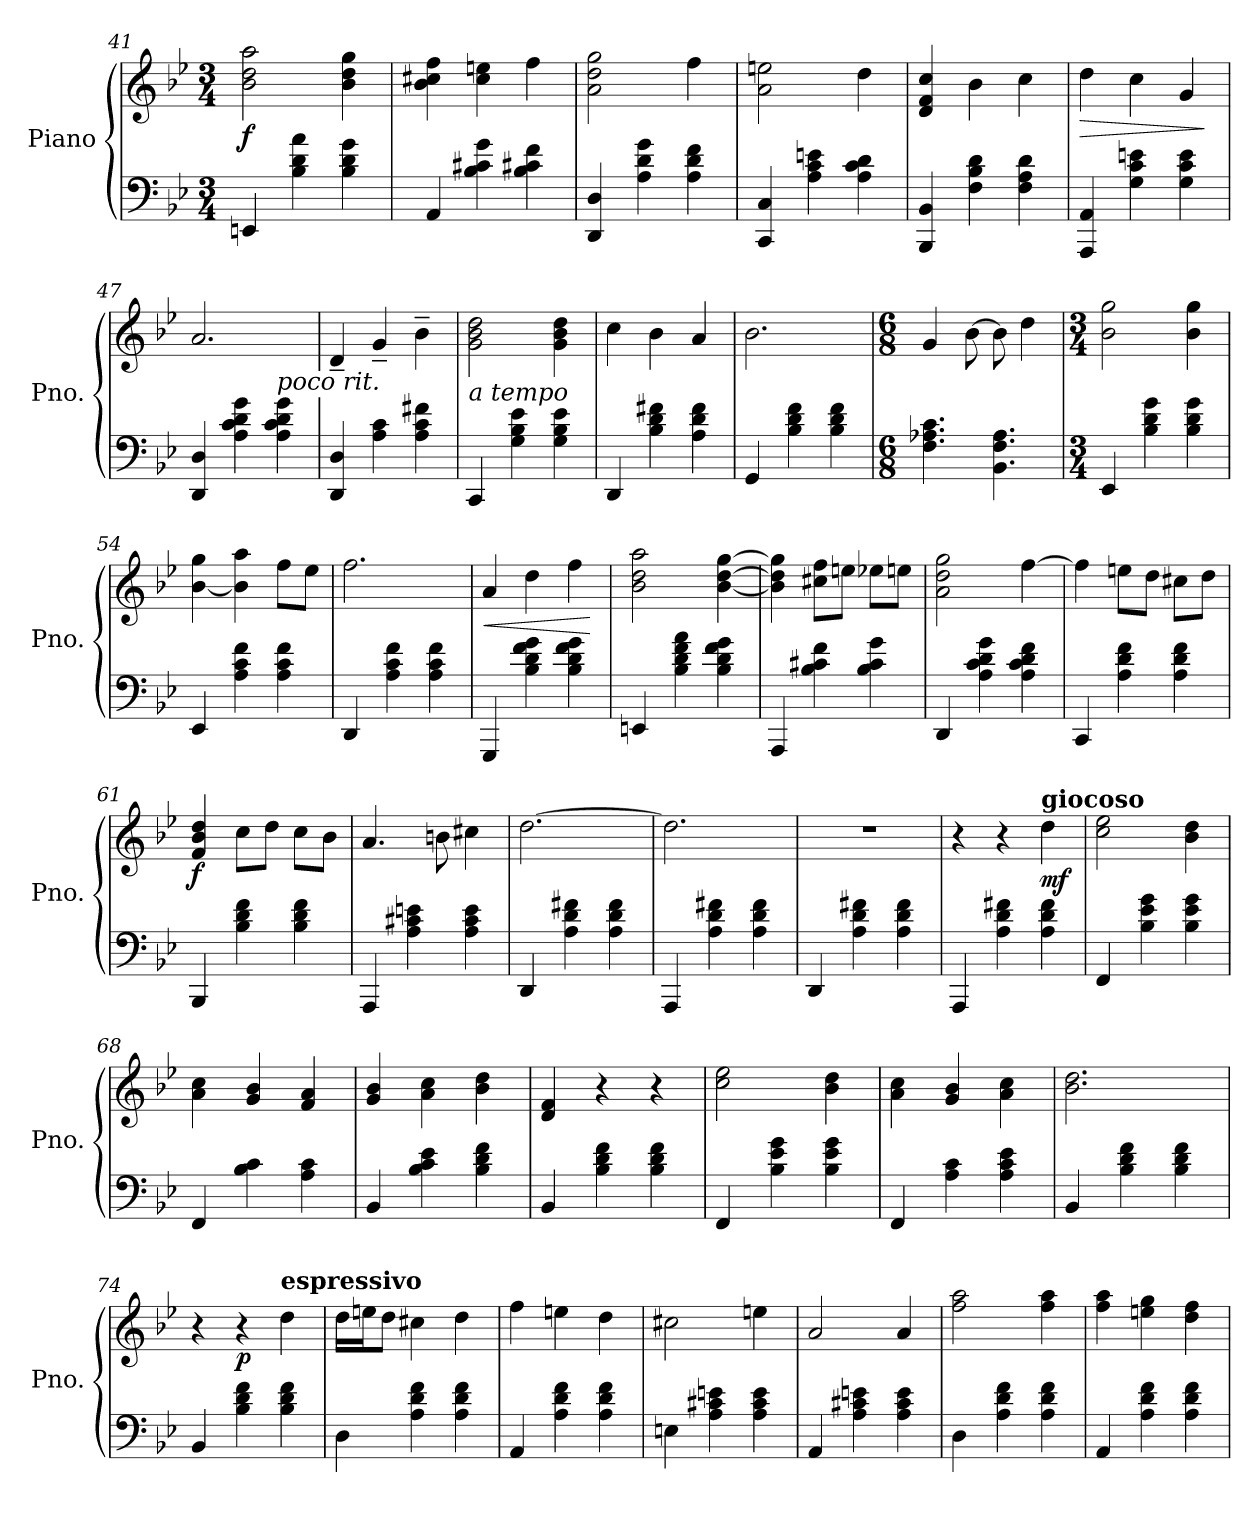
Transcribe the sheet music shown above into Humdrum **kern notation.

**kern	**kern	**dynam
*part1	*part1	*part1
*staff2	*staff1	*staff1/2
*I"Piano	*	*
*I'Pno.	*	*
*clefF4	*clefG2	*
*k[b-e-]	*k[b-e-]	*
*M3/4	*M3/4	*
=41	=41	=41
!	!	!LO:DY:b
4EEn/	2b-\ 2dd\ 2aa\	f
4B-\ 4d\ 4a\	.	.
4B-\ 4d\ 4g\	4b-\ 4dd\ 4gg\	.
=42	=42	=42
4AA/	4b-\ 4cc#X\ 4ff\	.
4B-\ 4c#X\ 4g\	4cc#\ 4een\	.
4B-\ 4c#X\ 4f\	4ff\	.
=43	=43	=43
4DD/ 4D/	2a\ 2dd\ 2gg\	.
4A\ 4d\ 4g\	.	.
4A\ 4d\ 4f\	4ff\	.
=44	=44	=44
4CC/ 4C/	2a\ 2een\	.
4A\ 4c\ 4en\	.	.
4A\ 4c\ 4d\	4dd\	.
=45	=45	=45
4BBB-/ 4BB-/	4d/ 4f/ 4cc/	.
4F\ 4B-\ 4d\	4b-\	.
4F\ 4A\ 4d\	4cc\	.
=46	=46	=46
!	!	!LO:HP:b
4AAA/ 4AA/	4dd\	>
4G\ 4c\ 4en\	4cc\	.
4G\ 4c\ 4e\	4g/	.
.	.	]
=47	=47	=47
4DD/ 4D/	2.a/	.
4A\ 4c\ 4d\ 4g\	.	.
!LO:TX:a:i:t=poco rit.	!	!
4A\ 4c\ 4d\ 4g\	.	.
=48	=48	=48
4DD/ 4D/	4d~/	.
4A\ 4c\	4g~/	.
4A\ 4c\ 4f#X\	4b-~\	.
=49	=49	=49
!LO:TX:a:i:t=a tempo	!	!
4CC/	2g\ 2b-\ 2dd\	.
4G\ 4B-\ 4e-\	.	.
4G\ 4B-\ 4e-\	4g\ 4b-\ 4dd\	.
=50	=50	=50
4DD/	4cc\	.
4B-\ 4d\ 4f#X\	4b-\	.
4A\ 4d\ 4f#\	4a/	.
=51	=51	=51
4GG/	2.b-\	.
4B-\ 4d\ 4f\	.	.
4B-\ 4d\ 4f\	.	.
=52	=52	=52
*M6/8	*M6/8	*
4.F\ 4.A-X\ 4.c\	4g/	.
.	[8b-\	.
4.BB-\ 4.F\ 4.A-\	8b-\]	.
.	4dd\	.
=53	=53	=53
*M3/4	*M3/4	*
4EE-/	2b-\ 2gg\	.
4B-\ 4d\ 4g\	.	.
4B-\ 4d\ 4g\	4b-\ 4gg\	.
=54	=54	=54
4EE-/	[4b-\ 4gg\	.
4A\ 4c\ 4f\	4b-\] 4aa\	.
4A\ 4c\ 4f\	8ff\L	.
.	8ee-\J	.
=55	=55	=55
4DD/	2.ff\	.
4A\ 4c\ 4f\	.	.
4A\ 4c\ 4f\	.	.
=56	=56	=56
!	!	!LO:HP:b
4GGG/	4a/	<
4B-\ 4d\ 4f\ 4g\	4dd\	.
4B-\ 4d\ 4f\ 4g\	4ff\	.
.	.	[
=57	=57	=57
4EEn/	2b-\ 2dd\ 2aa\	.
4B-\ 4d\ 4f\ 4a\	.	.
4B-\ 4d\ 4f\ 4g\	[4b-\ [4dd\ [4gg\	.
=58	=58	=58
4AAA/	4b-\] 4dd\] 4gg\]	.
4B-\ 4c#X\ 4f\	8cc#X\ 8ff\L	.
.	8een\J	.
4B-\ 4c#\ 4g\	8ee-X\L	.
.	8een\J	.
=59	=59	=59
4DD/	2a\ 2dd\ 2gg\	.
4A\ 4c\ 4d\ 4g\	.	.
4A\ 4c\ 4d\ 4f\	[4ff\	.
=60	=60	=60
4CC/	4ff\]	.
4A\ 4d\ 4f\	8een\L	.
.	8dd\J	.
4A\ 4d\ 4f\	8cc#X\L	.
.	8dd\J	.
=61	=61	=61
!	!	!LO:DY:b
4BBB-/	4f/ 4b-/ 4dd/	f
4B-\ 4d\ 4f\	8cc\L	.
.	8dd\J	.
4B-\ 4d\ 4f\	8cc\L	.
.	8b-\J	.
=62	=62	=62
4AAA/	4.a/	.
4A\ 4c#X\ 4en\	.	.
.	8bn\	.
4A\ 4c#\ 4e\	4cc#X\	.
=63	=63	=63
4DD/	[2.dd\	.
4A\ 4d\ 4f#X\	.	.
4A\ 4d\ 4f#\	.	.
=64	=64	=64
4AAA/	2.dd\]	.
4A\ 4d\ 4f#X\	.	.
4A\ 4d\ 4f#\	.	.
=65	=65	=65
4DD/	2.r	.
4A\ 4d\ 4f#X\	.	.
4A\ 4d\ 4f#\	.	.
=66	=66	=66
4AAA/	4r	.
4A\ 4d\ 4f#X\	4r	.
!	!LO:TX:a:B:t=giocoso	!
!	!	!LO:DY:b
4A\ 4d\ 4f#\	4dd\	mf
=67	=67	=67
4FF/	2cc\ 2ee-\	.
4B-\ 4e-\ 4g\	.	.
4B-\ 4e-\ 4g\	4b-\ 4dd\	.
=68	=68	=68
4FF/	4a\ 4cc\	.
4B-\ 4c\	4g/ 4b-/	.
4A\ 4c\	4f/ 4a/	.
=69	=69	=69
4BB-/	4g/ 4b-/	.
4B-\ 4c\ 4e-\	4a\ 4cc\	.
4B-\ 4d\ 4f\	4b-\ 4dd\	.
=70	=70	=70
4BB-/	4d/ 4f/	.
4B-\ 4d\ 4f\	4r	.
4B-\ 4d\ 4f\	4r	.
=71	=71	=71
4FF/	2cc\ 2ee-\	.
4B-\ 4e-\ 4g\	.	.
4B-\ 4e-\ 4g\	4b-\ 4dd\	.
=72	=72	=72
4FF/	4a\ 4cc\	.
4A\ 4c\	4g/ 4b-/	.
4A\ 4c\ 4e-\	4a\ 4cc\	.
=73	=73	=73
4BB-/	2.b-\ 2.dd\	.
4B-\ 4d\ 4f\	.	.
4B-\ 4d\ 4f\	.	.
=74	=74	=74
4BB-/	4r	.
!	!	!LO:DY:b
4B-\ 4d\ 4f\	4r	p
!	!LO:TX:a:B:t=espressivo	!
4B-\ 4d\ 4f\	4dd\	.
=75	=75	=75
4D\	16dd\LL	.
.	16een\J	.
.	8dd\J	.
4A\ 4d\ 4f\	4cc#X\	.
4A\ 4d\ 4f\	4dd\	.
=76	=76	=76
4AA/	4ff\	.
4A\ 4d\ 4f\	4een\	.
4A\ 4d\ 4f\	4dd\	.
=77	=77	=77
4En\	2cc#X\	.
4A\ 4c#X\ 4en\	.	.
4A\ 4c#\ 4e\	4een\	.
=78	=78	=78
4AA/	2a/	.
4A\ 4c#X\ 4en\	.	.
4A\ 4c#\ 4e\	4a/	.
=79	=79	=79
4D\	2ff\ 2aa\	.
4A\ 4d\ 4f\	.	.
4A\ 4d\ 4f\	4ff\ 4aa\	.
=80	=80	=80
4AA/	4ff\ 4aa\	.
4A\ 4d\ 4f\	4een\ 4gg\	.
4A\ 4d\ 4f\	4dd\ 4ff\	.
=	=	=
*-	*-	*-
